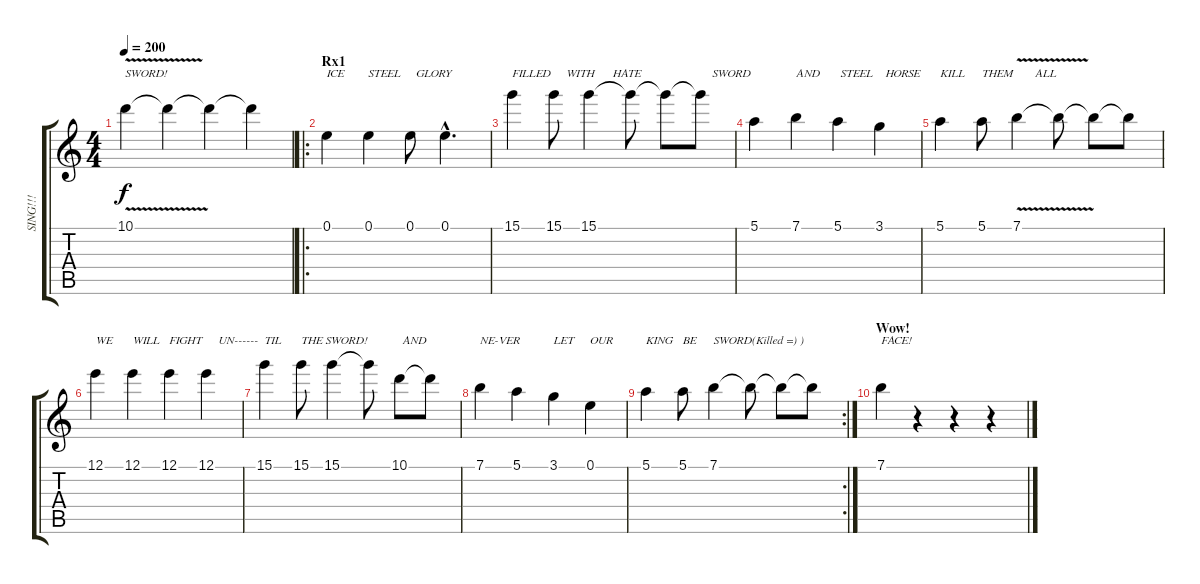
\track ("SING!!!" "SING!!!") {instrument distortionguitar}
\staff {score tabs}
\tuning (E4 B3 G3 D3 A2 E2) {hide}
\ts (4 4)
\tempo 200
\clef g2
\ks c
10.1{v}.4{txt "SWORD!" dy f} 10.1{t}.4 10.1{t}.4 10.1{t}.4 |
\ro
\section ("" "Rx1")
0.1.4{txt "ICE"} 0.1.4{txt "STEEL"} 0.1.8{txt "  GLORY"} 0.1{hac}.4{d} |
15.1.4{txt "FILLED"} 15.1.8{txt "    WITH"} 15.1.4{txt "        HATE"} 15.1{t}.8 15.1{t}.8 15.1{t}.8{txt "    SWORD"} |
5.1.4 7.1.4{txt "AND"} 5.1.4{txt " STEEL"} 3.1.4{txt "  HORSE"} |
5.1.4{txt "KILL"} 5.1.8{txt "THEM"} 7.1{v}.4{txt "      ALL"} 7.1{t}.8 7.1{t}.8 7.1{t}.8 |
12.1.4{txt "WE"} 12.1.4{txt "WILL"} 12.1.4{txt "FIGHT"} 12.1.4{txt "    UN------"} |
15.1.4{txt "TIL"} 15.1.8{txt "THE SWORD!"} 15.1.4 15.1{t}.8 10.1.8{txt " AND"} 10.1{t}.8 |
7.1.4{txt "NE-VER"} 5.1.4 3.1.4{txt "LET"} 0.1.4{txt "OUR"} |
\rc 2
5.1.4{txt "KING"} 5.1.8{txt "BE"} 7.1.4{txt "SWORD(Killed =) )"} 7.1{t}.8 7.1{t}.8 7.1{t}.8 |
\section ("" "Wow!")
7.1.4{txt "FACE!"} r.4 r.4 r.4
